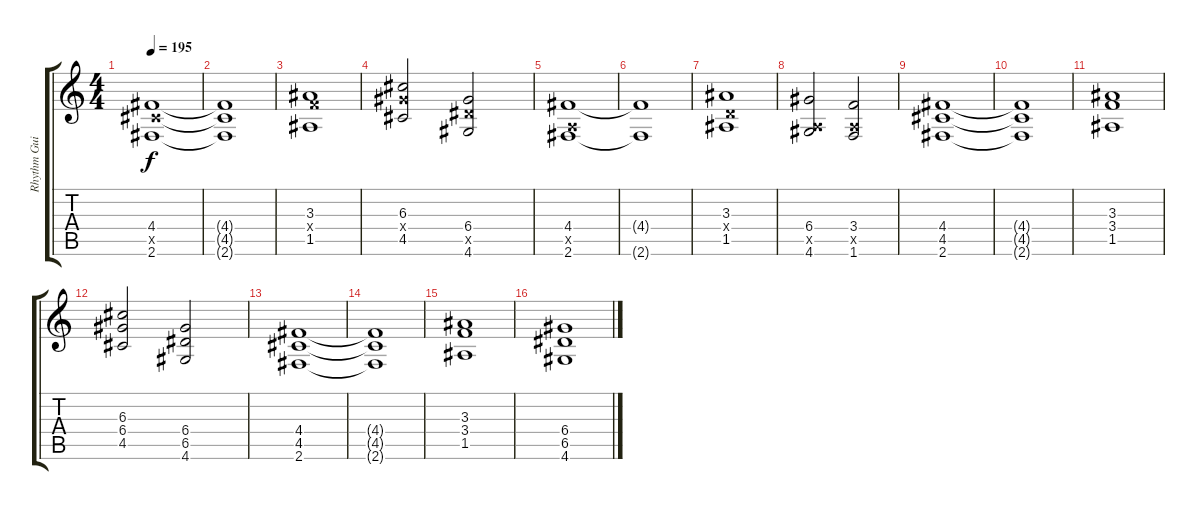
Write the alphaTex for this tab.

\track ("Rhythm Guitar" "Rhythm Gui") {instrument distortionguitar}
\staff {score tabs}
\tuning (E4 B3 G3 D3 A2 E2) {hide}
\ts (4 4)
\tempo 195
\clef g2
\ks c
(4.4 4.5{x} 2.6).1{dy f} |
(4.4{t} 4.5{t} 2.6{t}).1 |
(3.3 3.4{x} 1.5).1 |
(6.3 6.4{x} 4.5).2 (6.4 6.5{x} 4.6).2 |
(4.4 0.5{x} 2.6).1 |
(4.4{t} 2.6{t}).1 |
(3.3 0.4{x} 1.5).1 |
(6.4 0.5{x} 4.6).2 (3.4 0.5{x} 1.6).2 |
(4.4 4.5 2.6).1{balance 0 instrument electricguitarclean} |
(4.4{t} 4.5{t} 2.6{t}).1 |
(3.3 3.4 1.5).1 |
(6.3 6.4 4.5).2 (6.4 6.5 4.6).2 |
(4.4 4.5 2.6).1 |
(4.4{t} 4.5{t} 2.6{t}).1 |
(3.3 3.4 1.5).1 |
(6.4 6.5 4.6).1
